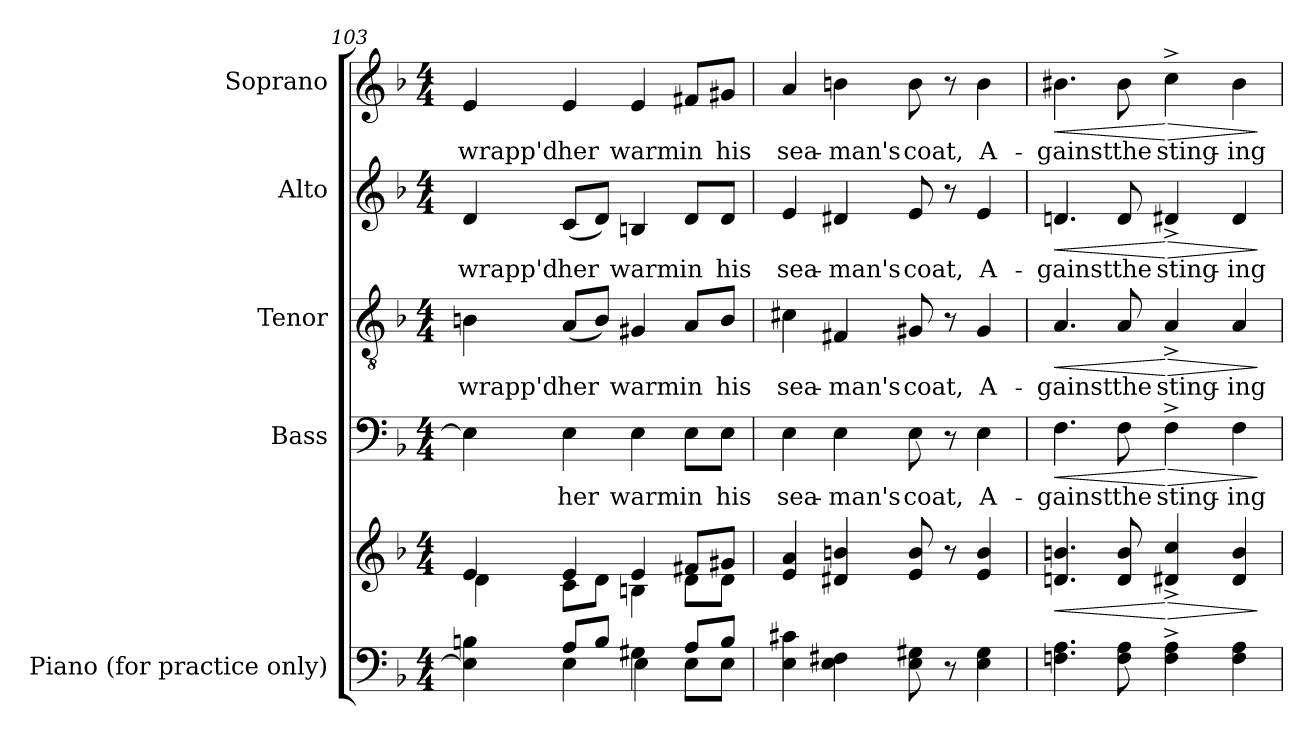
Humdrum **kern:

**kern	**kern	**dynam	**kern	**text	**dynam	**kern	**text	**dynam	**kern	**text	**dynam	**kern	**text	**dynam
*part5	*part5	*part5	*part4	*part4	*part4	*part3	*part3	*part3	*part2	*part2	*part2	*part1	*part1	*part1
*staff6	*staff5	*staff5/6	*staff4	*staff4	*staff4	*staff3	*staff3	*staff3	*staff2	*staff2	*staff2	*staff1	*staff1	*staff1
*I"Piano (for  practice only)	*	*	*I"Bass	*	*	*I"Tenor	*	*	*I"Alto	*	*	*I"Soprano	*	*
*I'Pno.	*	*	*I'B.	*	*	*I'T.	*	*	*I'A.	*	*	*I'S.	*	*
!!LO:PB:g=z
*clefF4	*clefG2	*	*clefF4	*	*	*clefGv2	*	*	*clefG2	*	*	*clefG2	*	*
*	*	*	*	*	*	*ITrd7c12	*	*	*	*	*	*	*	*
*k[b-]	*k[b-]	*	*k[b-]	*	*	*k[b-]	*	*	*k[b-]	*	*	*k[b-]	*	*
*F:	*F:	*	*F:	*	*	*F:	*	*	*F:	*	*	*F:	*	*
*M4/4	*M4/4	*	*M4/4	*	*	*M4/4	*	*	*M4/4	*	*	*M4/4	*	*
=103	=103	=103	=103	=103	=103	=103	=103	=103	=103	=103	=103	=103	=103	=103
*^	*^	*	*	*	*	*	*	*	*	*	*	*	*	*
!	!	!	!	!	!	!	!	!	!LO:LY:b:color=#000000	!	!	!	!	!	!	!
!	!	!	!	!	!	!	!	!	!	!	!	!LO:LY:b:color=#000000	!	!	!	!
!	!	!	!	!	!	!	!	!	!	!	!	!	!	!	!LO:LY:b:color=#000000	!
4Ei\] 4Bni	4ryy	4ei/	4di\	.	4Ei\]	.	.	4BBni\	wrapp'd	.	4di/	wrapp'd	.	4ei/	wrapp'd	.
!	!	!	!	!	!	!LO:LY:b:color=#000000	!	!	!	!	!	!	!	!	!	!
!	!	!	!	!	!	!	!	!	!LO:LY:b:color=#000000	!	!	!	!	!	!	!
!	!	!	!	!	!	!	!	!	!	!	!	!LO:LY:b:color=#000000	!	!	!	!
!	!	!	!	!	!	!	!	!	!	!	!	!	!	!	!LO:LY:b:color=#000000	!
8Ai/L	4Ei\	4ei/	8ci\L	.	4Ei\	her	.	(8AAi/L	her	.	(8ci/L	her	.	4ei/	her	.
8Bi/J	.	.	8di\J	.	.	.	.	8BBi/J)	.	.	8di/J)	.	.	.	.	.
!	!	!	!	!	!	!LO:LY:b:color=#000000	!	!	!	!	!	!	!	!	!	!
!	!	!	!	!	!	!	!	!	!LO:LY:b:color=#000000	!	!	!	!	!	!	!
!	!	!	!	!	!	!	!	!	!	!	!	!LO:LY:b:color=#000000	!	!	!	!
!	!	!	!	!	!	!	!	!	!	!	!	!	!	!	!LO:LY:b:color=#000000	!
4G#Xi\	4Ei\	4ei/	4Bni\	.	4Ei\	warm	.	4GG#Xi/	warm	.	4Bni/	warm	.	4ei/	warm	.
!	!	!	!	!	!	!LO:LY:b:color=#000000	!	!	!	!	!	!	!	!	!	!
!	!	!	!	!	!	!	!	!	!LO:LY:b:color=#000000	!	!	!	!	!	!	!
!	!	!	!	!	!	!	!	!	!	!	!	!LO:LY:b:color=#000000	!	!	!	!
!	!	!	!	!	!	!	!	!	!	!	!	!	!	!	!LO:LY:b:color=#000000	!
8Ai/L	8Ei\L	8f#Xi/L	8di\L	.	8Ei\L	in	.	8AAi/L	in	.	8di/L	in	.	8f#Xi/L	in	.
!	!	!	!	!	!	!LO:LY:b:color=#000000	!	!	!	!	!	!	!	!	!	!
!	!	!	!	!	!	!	!	!	!LO:LY:b:color=#000000	!	!	!	!	!	!	!
!	!	!	!	!	!	!	!	!	!	!	!	!LO:LY:b:color=#000000	!	!	!	!
!	!	!	!	!	!	!	!	!	!	!	!	!	!	!	!LO:LY:b:color=#000000	!
8Bi/J	8Ei\J	8g#Xi/J	8di\J	.	8Ei\J	his	.	8BBi/J	his	.	8di/J	his	.	8g#Xi/J	his	.
*v	*v	*	*	*	*	*	*	*	*	*	*	*	*	*	*	*
*	*v	*v	*	*	*	*	*	*	*	*	*	*	*	*	*
=104	=104	=104	=104	=104	=104	=104	=104	=104	=104	=104	=104	=104	=104	=104
*^	*^	*	*	*	*	*	*	*	*	*	*	*	*	*
!	!	!	!	!	!	!LO:LY:b:color=#000000	!	!	!	!	!	!	!	!	!	!
*v	*v	*	*	*	*	*	*	*	*	*	*	*	*	*	*	*
*	*v	*v	*	*	*	*	*	*	*	*	*	*	*	*	*
*^	*^	*	*	*	*	*	*	*	*	*	*	*	*	*
!	!	!	!	!	!	!	!	!	!LO:LY:b:color=#000000	!	!	!	!	!	!	!
*v	*v	*	*	*	*	*	*	*	*	*	*	*	*	*	*	*
*	*v	*v	*	*	*	*	*	*	*	*	*	*	*	*	*
*^	*^	*	*	*	*	*	*	*	*	*	*	*	*	*
!	!	!	!	!	!	!	!	!	!	!	!	!LO:LY:b:color=#000000	!	!	!	!
*v	*v	*	*	*	*	*	*	*	*	*	*	*	*	*	*	*
*	*v	*v	*	*	*	*	*	*	*	*	*	*	*	*	*
*^	*^	*	*	*	*	*	*	*	*	*	*	*	*	*
!	!	!	!	!	!	!	!	!	!	!	!	!	!	!	!LO:LY:b:color=#000000	!
*v	*v	*	*	*	*	*	*	*	*	*	*	*	*	*	*	*
*	*v	*v	*	*	*	*	*	*	*	*	*	*	*	*	*
4Ei\ 4c#Xi	4ei/ 4ai	.	4Ei\	sea-	.	4C#Xi\	sea-	.	4ei/	sea-	.	4ai/	sea-	.
!	!	!	!	!LO:LY:b:color=#000000	!	!	!	!	!	!	!	!	!	!
!	!	!	!	!	!	!	!LO:LY:b:color=#000000	!	!	!	!	!	!	!
!	!	!	!	!	!	!	!	!	!	!LO:LY:b:color=#000000	!	!	!	!
!	!	!	!	!	!	!	!	!	!	!	!	!	!LO:LY:b:color=#000000	!
4Ei\ 4F#Xi	4d#Xi/ 4bni	.	4Ei\	-man's	.	4FF#Xi/	-man's	.	4d#Xi/	-man's	.	4bni\	-man's	.
!	!	!	!	!LO:LY:b:color=#000000	!	!	!	!	!	!	!	!	!	!
!	!	!	!	!	!	!	!LO:LY:b:color=#000000	!	!	!	!	!	!	!
!	!	!	!	!	!	!	!	!	!	!LO:LY:b:color=#000000	!	!	!	!
!	!	!	!	!	!	!	!	!	!	!	!	!	!LO:LY:b:color=#000000	!
8Ei\ 8G#Xi	8ei/ 8bi	.	8Ei\	coat,	.	8GG#Xi/	coat,	.	8ei/	coat,	.	8bi\	coat,	.
8r	8r	.	8r	.	.	8r	.	.	8r	.	.	8r	.	.
!	!	!	!	!LO:LY:b:color=#000000	!	!	!	!	!	!	!	!	!	!
!	!	!	!	!	!	!	!LO:LY:b:color=#000000	!	!	!	!	!	!	!
!	!	!	!	!	!	!	!	!	!	!LO:LY:b:color=#000000	!	!	!	!
!	!	!	!	!	!	!	!	!	!	!	!	!	!LO:LY:b:color=#000000	!
4Ei\ 4G#i	4ei/ 4bi	.	4Ei\	A-	.	4GG#i/	A-	.	4ei/	A-	.	4bi\	A-	.
=105	=105	=105	=105	=105	=105	=105	=105	=105	=105	=105	=105	=105	=105	=105
!	!	!LO:HP:b	!	!	!	!	!	!	!	!	!	!	!	!
!	!	!	!	!LO:LY:b:color=#000000	!LO:HP:b	!	!	!	!	!	!	!	!	!
!	!	!	!	!	!	!	!LO:LY:b:color=#000000	!LO:HP:b	!	!	!	!	!	!
!	!	!	!	!	!	!	!	!	!	!LO:LY:b:color=#000000	!LO:HP:b	!	!	!
!	!	!	!	!	!	!	!	!	!	!	!	!	!LO:LY:b:color=#000000	!LO:HP:b
4.Fni\ 4.Ai	4.dni/ 4.bni	<	4.Fi\	-gainst	<	4.AAi/	-gainst	<	4.dni/	-gainst	<	4.b#Xi\	-gainst	<
!	!	!	!	!LO:LY:b:color=#000000	!	!	!	!	!	!	!	!	!	!
!	!	!	!	!	!	!	!LO:LY:b:color=#000000	!	!	!	!	!	!	!
!	!	!	!	!	!	!	!	!	!	!LO:LY:b:color=#000000	!	!	!	!
!	!	!	!	!	!	!	!	!	!	!	!	!	!LO:LY:b:color=#000000	!
8Fi\ 8Ai	8di/ 8bi	.	8Fi\	the	.	8AAi/	the	.	8di/	the	.	8b#i\	the	.
!	!	!LO:HP:n=1:b	!	!	!	!	!	!	!	!	!	!	!	!
!	!	!	!	!LO:LY:b:color=#000000	!LO:HP:n=1:b	!	!	!	!	!	!	!	!	!
!	!	!	!	!	!	!	!LO:LY:b:color=#000000	!LO:HP:n=1:b	!	!	!	!	!	!
!	!	!	!	!	!	!	!	!	!	!LO:LY:b:color=#000000	!LO:HP:n=1:b	!	!	!
!	!	!	!	!	!	!	!	!	!	!	!	!	!LO:LY:b:color=#000000	!LO:HP:n=1:b
4Fi\^ 4Ai^	4d#Xi/^ 4cci^	[ >	4F^i\	sting-	[ >	4AA^i/	sting-	[ >	4d#X^i/	sting-	[ >	4cc^i\	sting-	[ >
!	!	!	!	!LO:LY:b:color=#000000	!	!	!	!	!	!	!	!	!	!
!	!	!	!	!	!	!	!LO:LY:b:color=#000000	!	!	!	!	!	!	!
!	!	!	!	!	!	!	!	!	!	!LO:LY:b:color=#000000	!	!	!	!
!	!	!	!	!	!	!	!	!	!	!	!	!	!LO:LY:b:color=#000000	!
4Fi\ 4Ai	4d#i/ 4bi	.	4Fi\	-ing	.	4AAi/	-ing	.	4d#i/	-ing	.	4b#i\	-ing	.
.	.	]	.	.	]	.	.	]	.	.	]	.	.	]
=	=	=	=	=	=	=	=	=	=	=	=	=	=	=
*-	*-	*-	*-	*-	*-	*-	*-	*-	*-	*-	*-	*-	*-	*-
